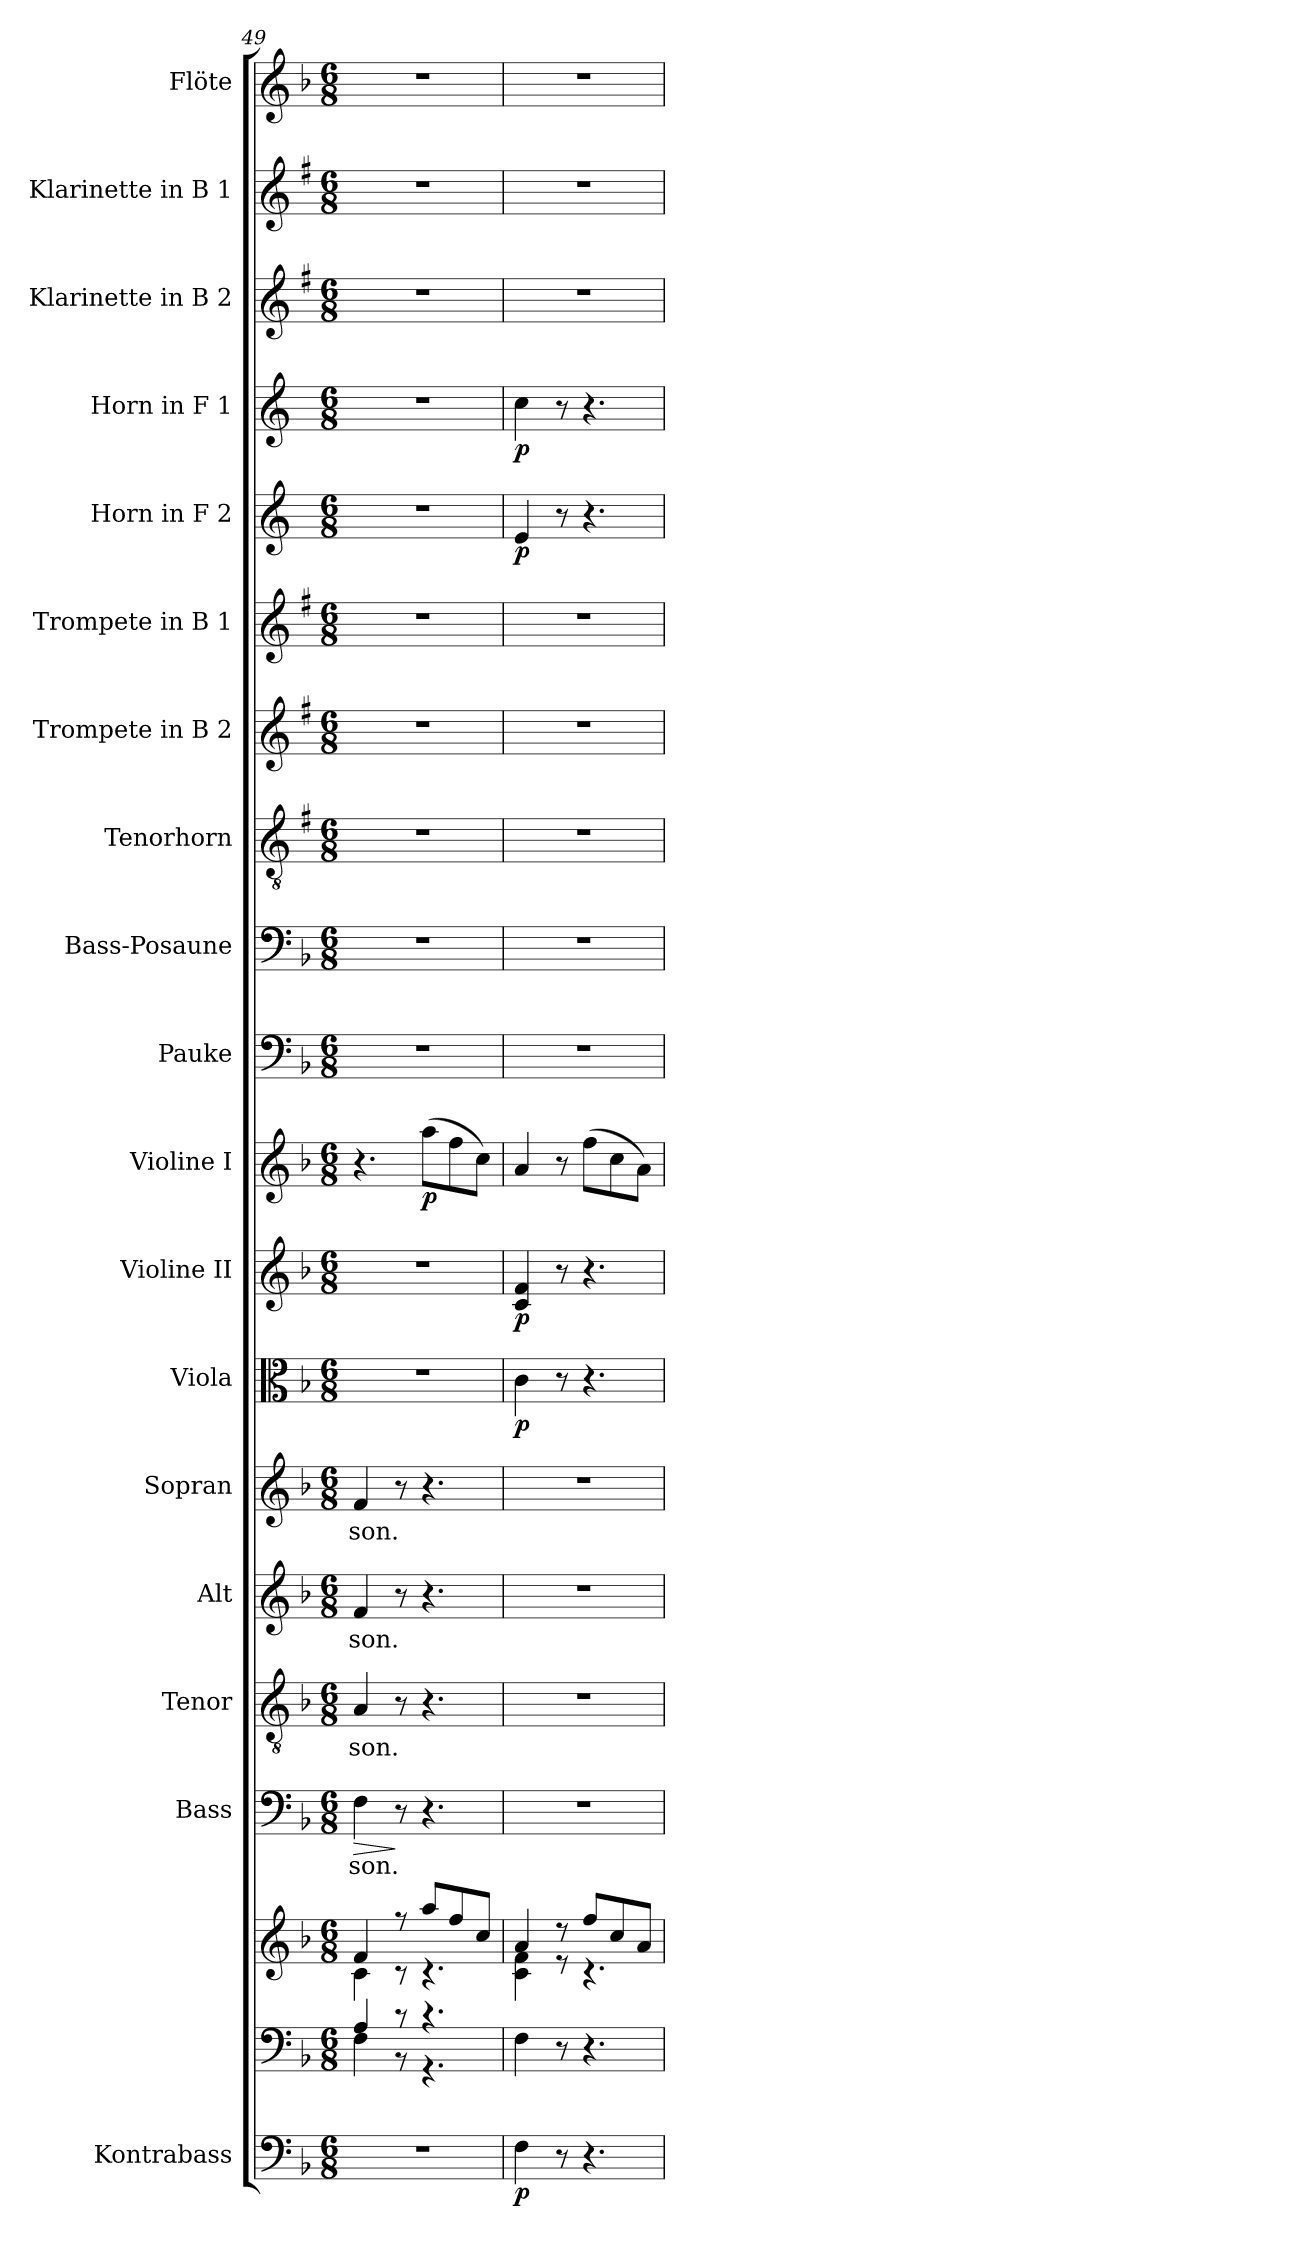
**kern	**dynam	**kern	**kern	**kern	**text	**dynam	**kern	**text	**kern	**text	**kern	**text	**kern	**dynam	**kern	**dynam	**kern	**dynam	**kern	**kern	**kern	**kern	**kern	**kern	**dynam	**kern	**dynam	**kern	**kern	**kern
*part19	*part19	*part18	*part18	*part17	*part17	*part17	*part16	*part16	*part15	*part15	*part14	*part14	*part13	*part13	*part12	*part12	*part11	*part11	*part10	*part9	*part8	*part7	*part6	*part5	*part5	*part4	*part4	*part3	*part2	*part1
*staff20	*staff20	*staff19	*staff18	*staff17	*staff17	*staff17	*staff16	*staff16	*staff15	*staff15	*staff14	*staff14	*staff13	*staff13	*staff12	*staff12	*staff11	*staff11	*staff10	*staff9	*staff8	*staff7	*staff6	*staff5	*staff5	*staff4	*staff4	*staff3	*staff2	*staff1
*I"Kontrabass	*	*	*	*I"Bass	*	*	*I"Tenor	*	*I"Alt	*	*I"Sopran	*	*I"Viola	*	*I"Violine II	*	*I"Violine I	*	*I"Pauke	*I"Bass-Posaune	*I"Tenorhorn	*I"Trompete in B 2	*I"Trompete in B 1	*I"Horn in F 2	*	*I"Horn in F 1	*	*I"Klarinette in B 2	*I"Klarinette in B 1	*I"Flöte
*I'Kb.	*	*	*	*I'B	*	*	*I'T	*	*I'A	*	*I'S	*	*I'Vla.	*	*I'Vl. II	*	*I'Vl. I	*	*I'Pk.	*I'B. Pos.	*I'T	*	*	*I'Hrn. 2	*	*I'Hrn. 1	*	*	*	*I'Fl.
*clefF4	*	*clefF4	*clefG2	*clefF4	*	*	*clefGv2	*	*clefG2	*	*clefG2	*	*clefC3	*	*clefG2	*	*clefG2	*	*clefF4	*clefF4	*clefGv2	*clefG2	*clefG2	*clefG2	*	*clefG2	*	*clefG2	*clefG2	*clefG2
*ITrd7c12	*	*	*	*	*	*	*	*	*	*	*	*	*	*	*	*	*	*	*	*	*ITrd1c2	*ITrd1c2	*ITrd1c2	*ITrd4c7	*	*ITrd4c7	*	*ITrd1c2	*ITrd1c2	*
*k[b-]	*	*k[b-]	*k[b-]	*k[b-]	*	*	*k[b-]	*	*k[b-]	*	*k[b-]	*	*k[b-]	*	*k[b-]	*	*k[b-]	*	*k[b-]	*k[b-]	*k[b-]	*k[b-]	*k[b-]	*k[b-]	*	*k[b-]	*	*k[b-]	*k[b-]	*k[b-]
*F:	*	*F:	*F:	*F:	*	*	*F:	*	*F:	*	*F:	*	*F:	*	*F:	*	*F:	*	*F:	*F:	*F:	*F:	*F:	*F:	*	*F:	*	*F:	*F:	*F:
*M6/8	*	*M6/8	*M6/8	*M6/8	*	*	*M6/8	*	*M6/8	*	*M6/8	*	*M6/8	*	*M6/8	*	*M6/8	*	*M6/8	*M6/8	*M6/8	*M6/8	*M6/8	*M6/8	*	*M6/8	*	*M6/8	*M6/8	*M6/8
=49	=49	=49	=49	=49	=49	=49	=49	=49	=49	=49	=49	=49	=49	=49	=49	=49	=49	=49	=49	=49	=49	=49	=49	=49	=49	=49	=49	=49	=49	=49
*	*	*^	*^	*	*	*	*	*	*	*	*	*	*	*	*	*	*	*	*	*	*	*	*	*	*	*	*	*	*	*
!	!	!	!	!	!	!	!LO:LY:b	!LO:HP:b	!	!LO:LY:b	!	!LO:LY:b	!	!LO:LY:b	!	!	!	!	!	!	!	!	!	!	!	!	!	!	!	!	!	!
2.r	.	4A/	4F\	4f/	4c\	4F\	-son.	>	4A/	-son.	4f/	-son.	4f/	-son.	2.r	.	2.r	.	4.r	.	2.r	2.r	2.r	2.r	2.r	2.r	.	2.r	.	2.r	2.r	2.r
.	.	8r	8r	8ree	8rc	8r	.	]	8r	.	8r	.	8r	.	.	.	.	.	.	.	.	.	.	.	.	.	.	.	.	.	.	.
!	!	!	!	!	!	!	!	!	!	!	!	!	!	!	!	!	!	!	!	!LO:DY:b	!	!	!	!	!	!	!	!	!	!	!	!
.	.	4.r	4.r	8aa/L	4.rc	4.r	.	.	4.r	.	4.r	.	4.r	.	.	.	.	.	(>8aa\L	p	.	.	.	.	.	.	.	.	.	.	.	.
.	.	.	.	8ff/	.	.	.	.	.	.	.	.	.	.	.	.	.	.	8ff\	.	.	.	.	.	.	.	.	.	.	.	.	.
.	.	.	.	8cc/J	.	.	.	.	.	.	.	.	.	.	.	.	.	.	8cc\J)	.	.	.	.	.	.	.	.	.	.	.	.	.
*	*	*v	*v	*	*	*	*	*	*	*	*	*	*	*	*	*	*	*	*	*	*	*	*	*	*	*	*	*	*	*	*	*
=50	=50	=50	=50	=50	=50	=50	=50	=50	=50	=50	=50	=50	=50	=50	=50	=50	=50	=50	=50	=50	=50	=50	=50	=50	=50	=50	=50	=50	=50	=50	=50
!	!LO:DY:b	!	!	!	!	!	!	!	!	!	!	!	!	!	!LO:DY:b	!	!LO:DY:b	!	!	!	!	!	!	!	!	!LO:DY:b	!	!LO:DY:b	!	!	!
4FF\	p	4F\	4a/	4c\ 4f\	2.r	.	.	2.r	.	2.r	.	2.r	.	4c\	p	4c/ 4f/	p	4a/	.	2.r	2.r	2.r	2.r	2.r	4A/	p	4f\	p	2.r	2.r	2.r
8r	.	8r	8r	8r	.	.	.	.	.	.	.	.	.	8r	.	8r	.	8r	.	.	.	.	.	.	8r	.	8r	.	.	.	.
4.r	.	4.r	8ff/L	4.rc	.	.	.	.	.	.	.	.	.	4.r	.	4.r	.	(>8ff\L	.	.	.	.	.	.	4.r	.	4.r	.	.	.	.
.	.	.	8cc/	.	.	.	.	.	.	.	.	.	.	.	.	.	.	8cc\	.	.	.	.	.	.	.	.	.	.	.	.	.
.	.	.	8a/J	.	.	.	.	.	.	.	.	.	.	.	.	.	.	8a\J)	.	.	.	.	.	.	.	.	.	.	.	.	.
*	*	*	*v	*v	*	*	*	*	*	*	*	*	*	*	*	*	*	*	*	*	*	*	*	*	*	*	*	*	*	*	*
=	=	=	=	=	=	=	=	=	=	=	=	=	=	=	=	=	=	=	=	=	=	=	=	=	=	=	=	=	=	=
*-	*-	*-	*-	*-	*-	*-	*-	*-	*-	*-	*-	*-	*-	*-	*-	*-	*-	*-	*-	*-	*-	*-	*-	*-	*-	*-	*-	*-	*-	*-
